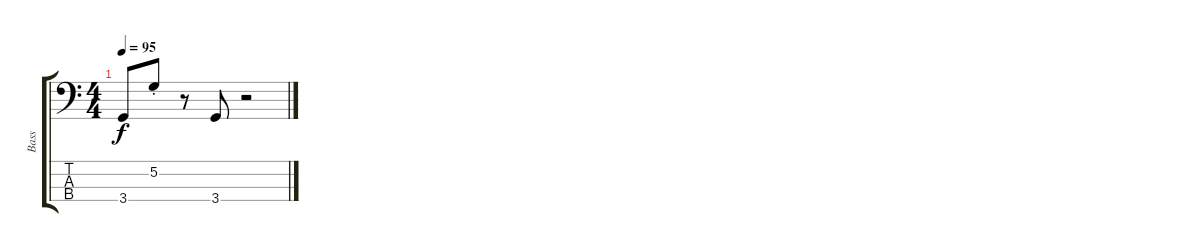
\track ("Bass" "Bass") {instrument slapbass1}
\staff {score tabs}
\tuning (G2 D2 A1 E1) {hide}
\ts (4 4)
\tempo 95
\clef f4
\ks c
3.4.8{dy f} 5.2{st}.8 r.8 3.4.8 r.2
